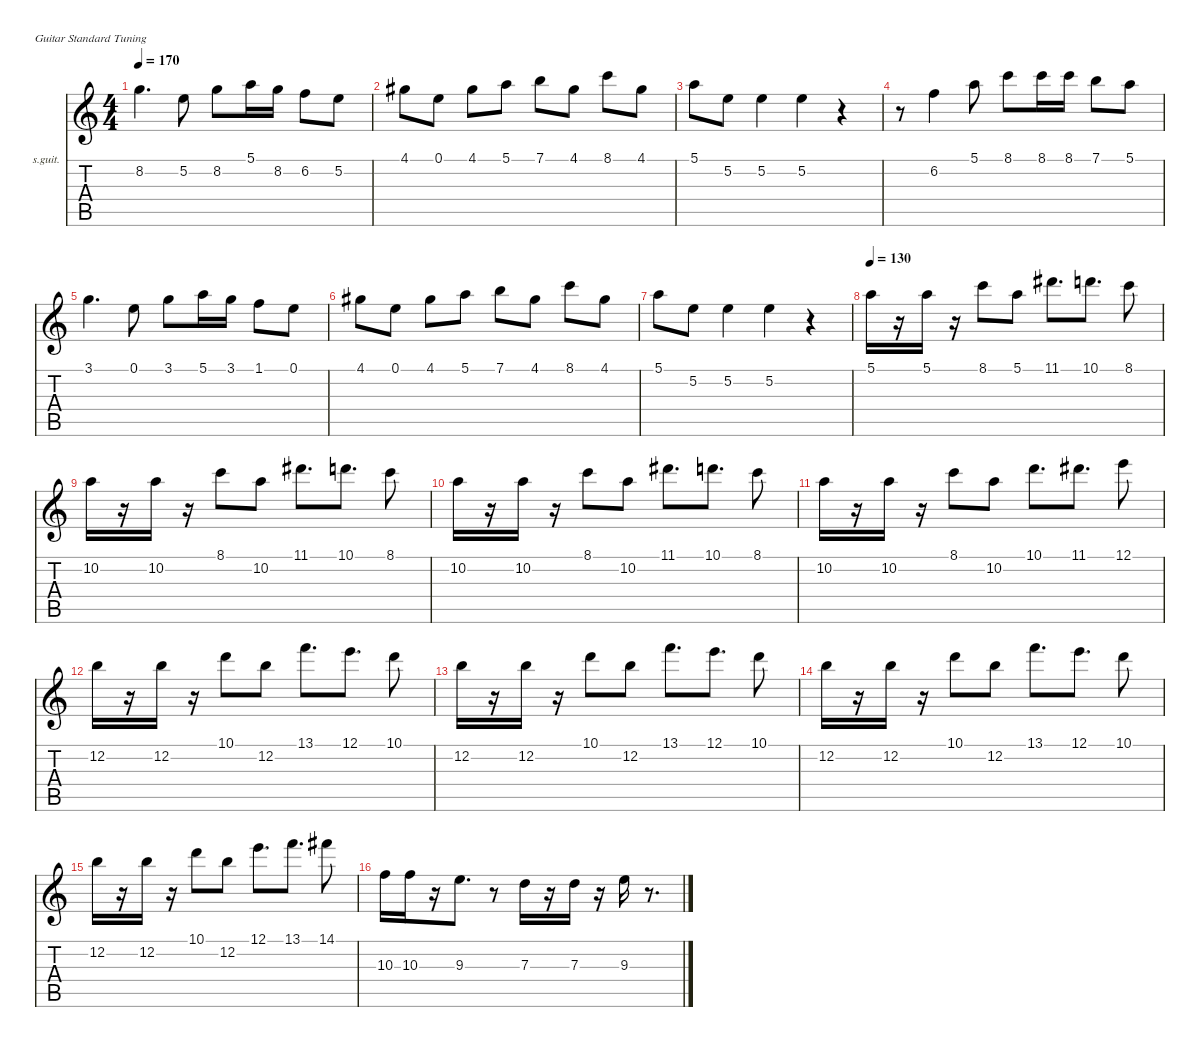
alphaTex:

\hideDynamics
\bracketExtendMode nobrackets
\firstSystemTrackNameOrientation horizontal
\otherSystemsTrackNameOrientation horizontal
\track ("赖达祎" "s.guit.") {instrument acousticguitarsteel}
\staff {score tabs}
\tuning (E4 B3 G3 D3 A2 E2)
\ts (4 4)
\tempo 170
\clef g2
\ks c
8.2.4{d dy f} 5.2.8 8.2.8 5.1.16{dy fff} 8.2.16{dy f} 6.2.8 5.2.8 |
4.1{acc #}.8{dy fff} 0.1.8 4.1{acc #}.8 5.1.8 7.1.8 4.1{acc #}.8 8.1.8 4.1{acc #}.8 |
5.1.8 5.2.8 5.2.4 5.2.4 r.4 |
r.8 6.2.4 5.1.8 8.1.8 8.1.16 8.1.16 7.1.8 5.1.8 |
3.1.4{d} 0.1.8 3.1.8 5.1.16 3.1.16 1.1.8 0.1.8 |
4.1{acc #}.8 0.1.8 4.1{acc #}.8 5.1.8 7.1.8 4.1{acc #}.8 8.1.8 4.1{acc #}.8 |
5.1.8 5.2.8 5.2.4 5.2.4 r.4 |
\tempo 130
5.1.16 r.16 5.1.16 r.16 8.1.8 5.1.8 11.1{acc #}.8{d} 10.1.8{d} 8.1.8 |
10.2.16 r.16 10.2.16 r.16 8.1.8 10.2.8 11.1{acc #}.8{d} 10.1.8{d} 8.1.8 |
10.2.16 r.16 10.2.16 r.16 8.1.8 10.2.8 11.1{acc #}.8{d} 10.1.8{d} 8.1.8 |
10.2.16 r.16 10.2.16 r.16 8.1.8 10.2.8 10.1.8{d} 11.1{acc #}.8{d} 12.1.8 |
12.2.16 r.16 12.2.16 r.16 10.1.8 12.2.8 13.1.8{d} 12.1.8{d} 10.1.8 |
12.2.16 r.16 12.2.16 r.16 10.1.8 12.2.8 13.1.8{d} 12.1.8{d} 10.1.8 |
12.2.16 r.16 12.2.16 r.16 10.1.8 12.2.8 13.1.8{d} 12.1.8{d} 10.1.8 |
12.2.16 r.16 12.2.16 r.16 10.1.8 12.2.8 12.1.8{d} 13.1.8{d} 14.1{acc #}.8 |
10.3.16{dy f} 10.3.16 r.16 9.3.8{d} r.8 7.3.16 r.16 7.3.16 r.16 9.3.16 r.8{d}
